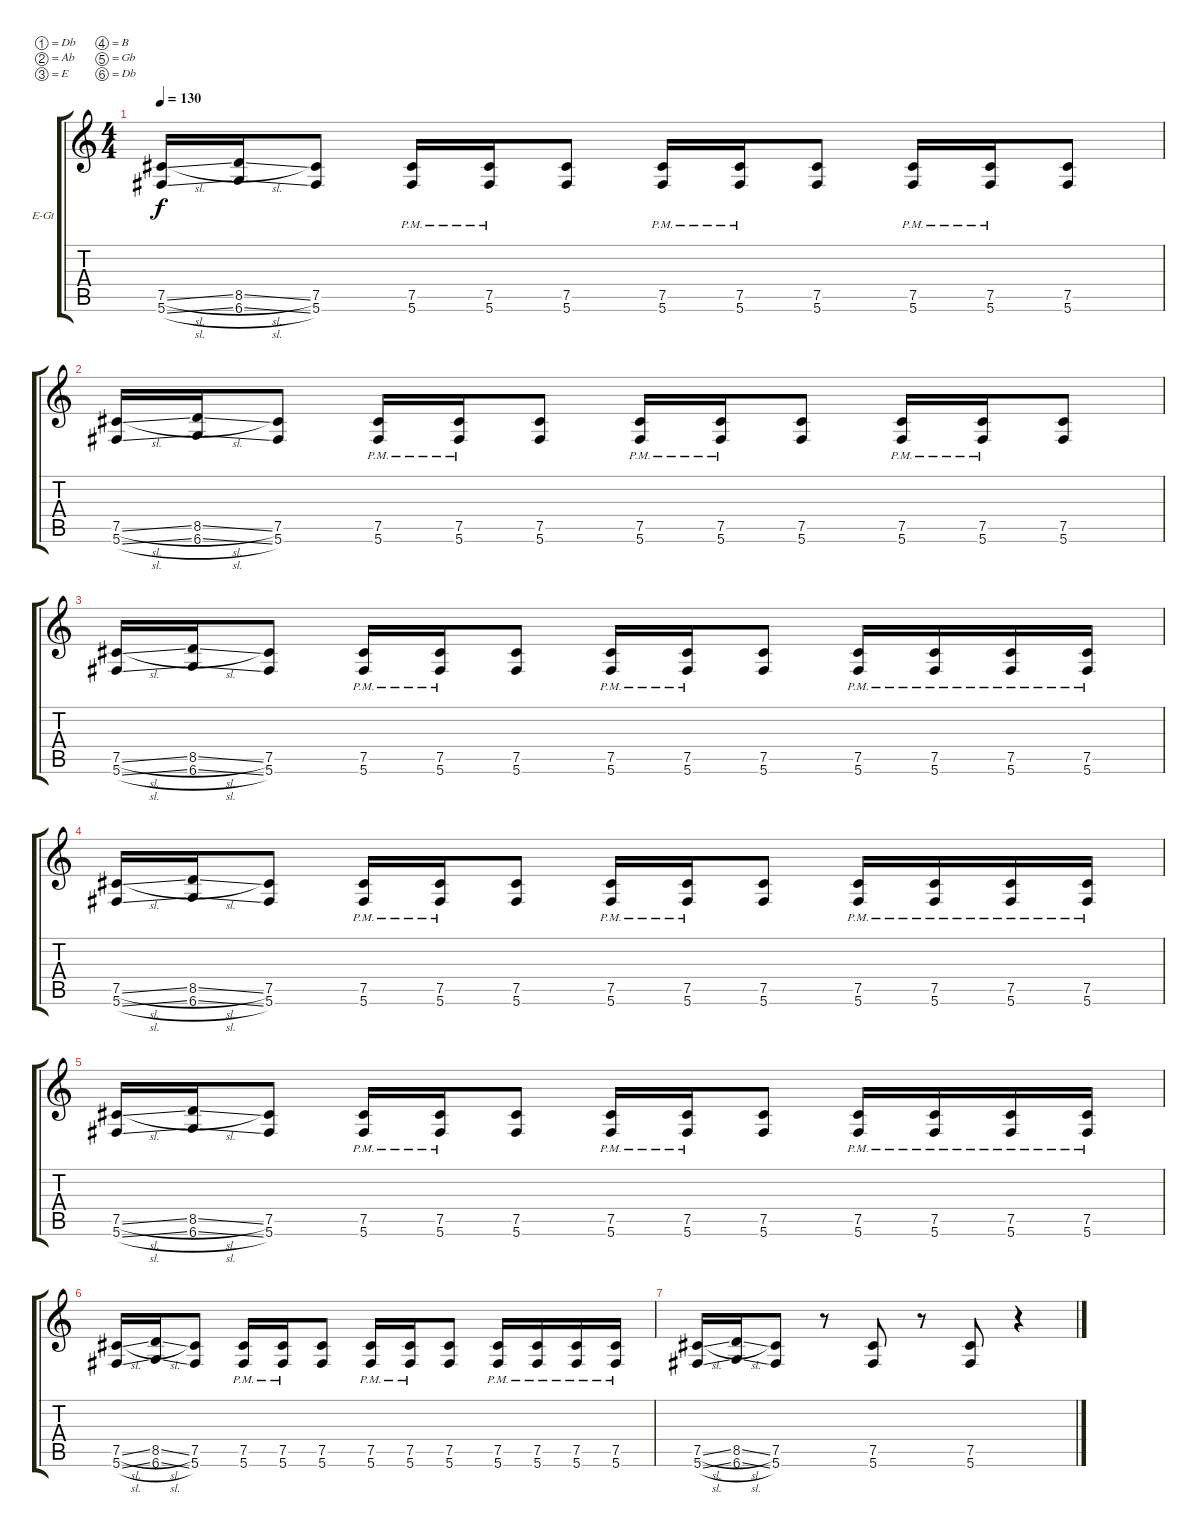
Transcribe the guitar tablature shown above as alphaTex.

\bracketExtendMode groupsimilarinstruments
\firstSystemTrackNameOrientation horizontal
\otherSystemsTrackNameOrientation horizontal
\track ("Tommy Vetterli" "E-Gt") {instrument overdrivenguitar}
\staff {score tabs}
\tuning (Db4 Ab3 E3 B2 Gb2 Db2)
\ts (4 4)
\tempo 130
\clef g2
\ks c
(5.6{sl} 7.5{sl}).16{dy f} (8.5{sl} 6.6{sl}).16 (5.6 7.5).8 (5.6{pm} 7.5{pm}).16 (5.6{pm} 7.5{pm}).16 (5.6 7.5).8 (5.6{pm} 7.5{pm}).16 (5.6{pm} 7.5{pm}).16 (5.6 7.5).8 (5.6{pm} 7.5{pm}).16 (5.6{pm} 7.5{pm}).16 (5.6 7.5).8 |
(5.6{sl} 7.5{sl}).16 (8.5{sl} 6.6{sl}).16 (5.6 7.5).8 (5.6{pm} 7.5{pm}).16 (5.6{pm} 7.5{pm}).16 (5.6 7.5).8 (5.6{pm} 7.5{pm}).16 (5.6{pm} 7.5{pm}).16 (5.6 7.5).8 (5.6{pm} 7.5{pm}).16 (5.6{pm} 7.5{pm}).16 (5.6 7.5).8 |
(5.6{sl} 7.5{sl}).16 (8.5{sl} 6.6{sl}).16 (5.6 7.5).8 (5.6{pm} 7.5{pm}).16 (5.6{pm} 7.5{pm}).16 (5.6 7.5).8 (5.6{pm} 7.5{pm}).16 (5.6{pm} 7.5{pm}).16 (5.6 7.5).8 (5.6{pm} 7.5{pm}).16 (5.6{pm} 7.5{pm}).16 (5.6{pm} 7.5{pm}).16 (7.5{pm} 5.6{pm}).16 |
(5.6{sl} 7.5{sl}).16 (8.5{sl} 6.6{sl}).16 (5.6 7.5).8 (5.6{pm} 7.5{pm}).16 (5.6{pm} 7.5{pm}).16 (5.6 7.5).8 (5.6{pm} 7.5{pm}).16 (5.6{pm} 7.5{pm}).16 (5.6 7.5).8 (5.6{pm} 7.5{pm}).16 (5.6{pm} 7.5{pm}).16 (5.6{pm} 7.5{pm}).16 (7.5{pm} 5.6{pm}).16 |
(5.6{sl} 7.5{sl}).16 (8.5{sl} 6.6{sl}).16 (5.6 7.5).8 (5.6{pm} 7.5{pm}).16 (5.6{pm} 7.5{pm}).16 (5.6 7.5).8 (5.6{pm} 7.5{pm}).16 (5.6{pm} 7.5{pm}).16 (5.6 7.5).8 (5.6{pm} 7.5{pm}).16 (5.6{pm} 7.5{pm}).16 (5.6{pm} 7.5{pm}).16 (7.5{pm} 5.6{pm}).16 |
(5.6{sl} 7.5{sl}).16 (8.5{sl} 6.6{sl}).16 (5.6 7.5).8 (5.6{pm} 7.5{pm}).16 (5.6{pm} 7.5{pm}).16 (5.6 7.5).8 (5.6{pm} 7.5{pm}).16 (5.6{pm} 7.5{pm}).16 (5.6 7.5).8 (5.6{pm} 7.5{pm}).16 (5.6{pm} 7.5{pm}).16 (5.6{pm} 7.5{pm}).16 (7.5{pm} 5.6{pm}).16 |
(5.6{sl} 7.5{sl}).16 (8.5{sl} 6.6{sl}).16 (5.6 7.5).8 r.8 (5.6 7.5).8 r.8 (5.6 7.5).8 r.4
